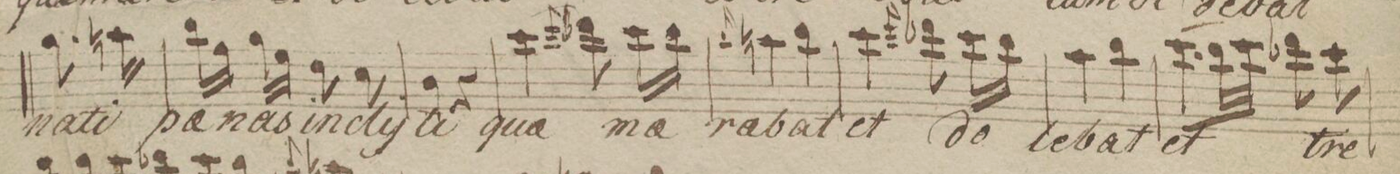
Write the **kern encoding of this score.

**kern	**text
*I"Alt.	*
*clefC3	*
*k[b-]	*
*M2/4	*
8.a\	na-
16bn\	-ti
=68	=68
16cc\LL	poe-
16g\JJ	.
16a\LL	-nas
16f\JJ	.
8e\	in-
8d\	-cly-
=69	=69
4c\	-ti
4r	.
=70	=70
4dd\	quae
8qqff/	.
8ee-X\	.
16dd\LL	moe-
16cc\JJ	.
=71	=71
16qqcc/	.
4bn\	-re-
4cc\	-bat
=72	=72
4dd\	et
16qqff/	.
8ee-X\	do-
16dd\LL	.
16cc\JJ	.
=73	=73
4b-\	-le-
4cc\	-bat
=74	=74
(8.dd\L	et
32cc\LL	.
32dd\JJJ)	.
8ee-X\	tre-
8dd\	.
=75	=75
*-	*-
